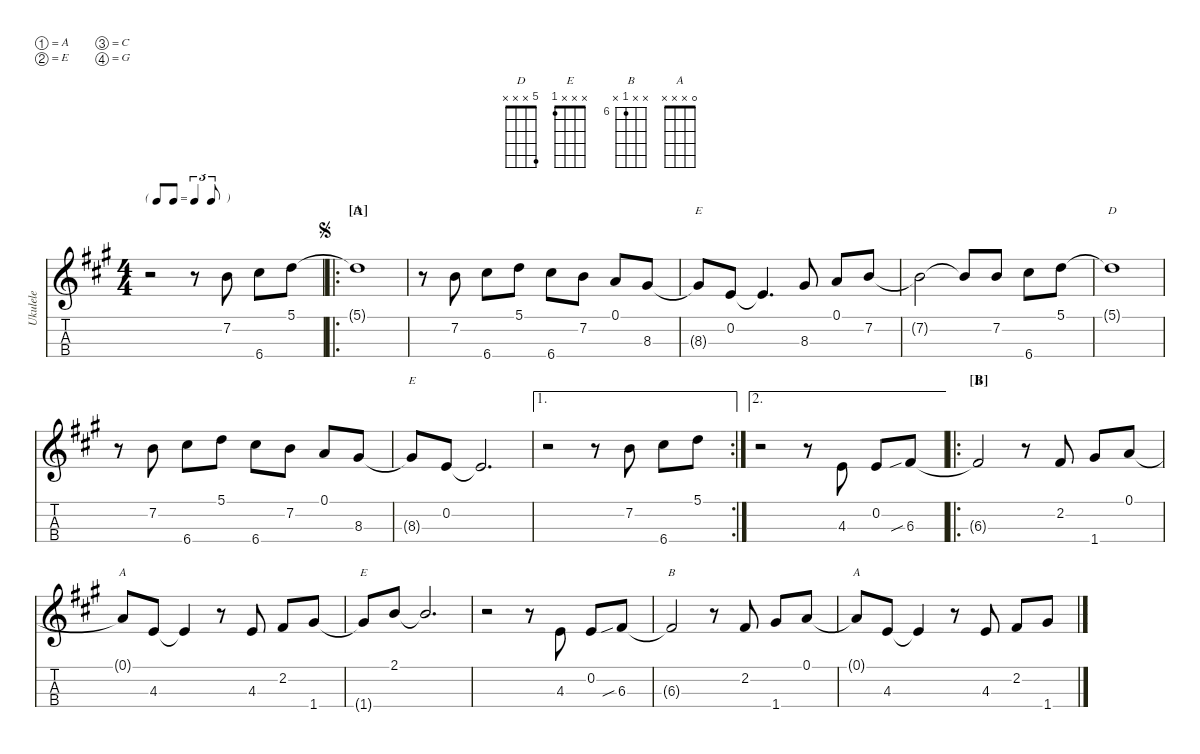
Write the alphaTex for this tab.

\defaultSystemsLayout 4
\hideDynamics
\bracketExtendMode nobrackets
\otherSystemsTrackNameOrientation horizontal
\defaultBarNumberDisplay Hide
\track ("Ukulele" "Ukulele") {defaultSystemsLayout 4 mute instrument acousticguitarnylon}
\staff {score tabs}
\tuning (A4 E4 C4 G4)
\displaytranspose 0
\chord ("D" 5 x x x)
\chord ("E" x x 8 x) {firstfret 8}
\chord ("B" x x 6 x) {firstfret 6}
\chord ("A" 0 x x x)
\chord ("E" x x x 1)
\ts (4 4)
\tf triplet8th
\tempo (105 hide)
\clef g2
\ks a
r.2{dy mf instrument acousticguitarnylon beam Down} r.8{beam Down} 7.2{acc forcenatural}.8{beam Down} 6.4{acc #}.8{beam Down} 5.1{acc forcenatural}.8{beam Down} |
\ro
\section ("A" "")
\jump segno
5.1{t acc forcenatural}.1{ch "D" beam Down} |
r.8{beam Down} 7.2{acc forcenatural}.8{beam Down} 6.4{acc #}.8{beam Down} 5.1{acc forcenatural}.8{beam Down} 6.4{acc #}.8{beam Down} 7.2{acc forcenatural}.8{beam Down} 0.1{acc forcenatural}.8{beam Up} 8.3{acc #}.8{beam Up} |
8.3{t acc #}.8{ch "E" beam Up} 0.2{acc forcenatural}.8{beam Up} 0.2{t acc forcenatural}.4{d beam Up} 8.3{acc #}.8{beam Up} 0.1{acc forcenatural}.8{beam Up} 7.2{acc forcenatural}.8{beam Up} |
7.2{t acc forcenatural}.2{beam Down} 7.2{t acc forcenatural}.8{beam Up} 7.2{acc forcenatural}.8{beam Up} 6.4{acc #}.8{beam Down} 5.1{acc forcenatural}.8{beam Down} |
5.1{t acc forcenatural}.1{ch "D" beam Down} |
r.8{beam Down} 7.2{acc forcenatural}.8{beam Down} 6.4{acc #}.8{beam Down} 5.1{acc forcenatural}.8{beam Down} 6.4{acc #}.8{beam Down} 7.2{acc forcenatural}.8{beam Down} 0.1{acc forcenatural}.8{beam Up} 8.3{acc #}.8{beam Up} |
8.3{t acc #}.8{ch "E" beam Up} 0.2{acc forcenatural}.8{beam Up} 0.2{t acc forcenatural}.2{d beam Up} |
\ae 1
\rc 2
r.2{beam Down} r.8{beam Down} 7.2{acc forcenatural}.8{beam Down} 6.4{acc #}.8{beam Down} 5.1{acc forcenatural}.8{beam Down} |
\ae 2
r.2{beam Down} r.8{beam Down} 4.3{acc forcenatural}.8{beam Up} 0.2{acc forcenatural}.8{beam Up} 6.3{sib acc #}.8{beam Up} |
\ro
\section ("B" "")
6.3{t acc #}.2{ch "B" beam Up} r.8{beam Up} 2.2{acc #}.8{beam Up} 1.4{acc #}.8{beam Up} 0.1{acc forcenatural}.8{beam Up} |
0.1{t acc forcenatural}.8{ch "A" beam Up} 4.3{acc forcenatural}.8{beam Up} 4.3{t acc forcenatural}.4{beam Up} r.8{beam Up} 4.3{acc forcenatural}.8{beam Up} 2.2{acc #}.8{beam Up} 1.4{acc #}.8{beam Up} |
1.4{t acc #}.8{ch "E" beam Up} 2.1{acc forcenatural}.8{beam Up} 2.1{t acc forcenatural}.2{d beam Up} |
r.2{beam Down} r.8{beam Down} 4.3{acc forcenatural}.8{beam Up} 0.2{acc forcenatural}.8{beam Up} 6.3{sib acc #}.8{beam Up} |
6.3{t acc #}.2{ch "B" beam Up} r.8{beam Up} 2.2{acc #}.8{beam Up} 1.4{acc #}.8{beam Up} 0.1{acc forcenatural}.8{beam Up} |
0.1{t acc forcenatural}.8{ch "A" beam Up} 4.3{acc forcenatural}.8{beam Up} 4.3{t acc forcenatural}.4{beam Up} r.8{beam Up} 4.3{acc forcenatural}.8{beam Up} 2.2{acc #}.8{beam Up} 1.4{acc #}.8{beam Up}
